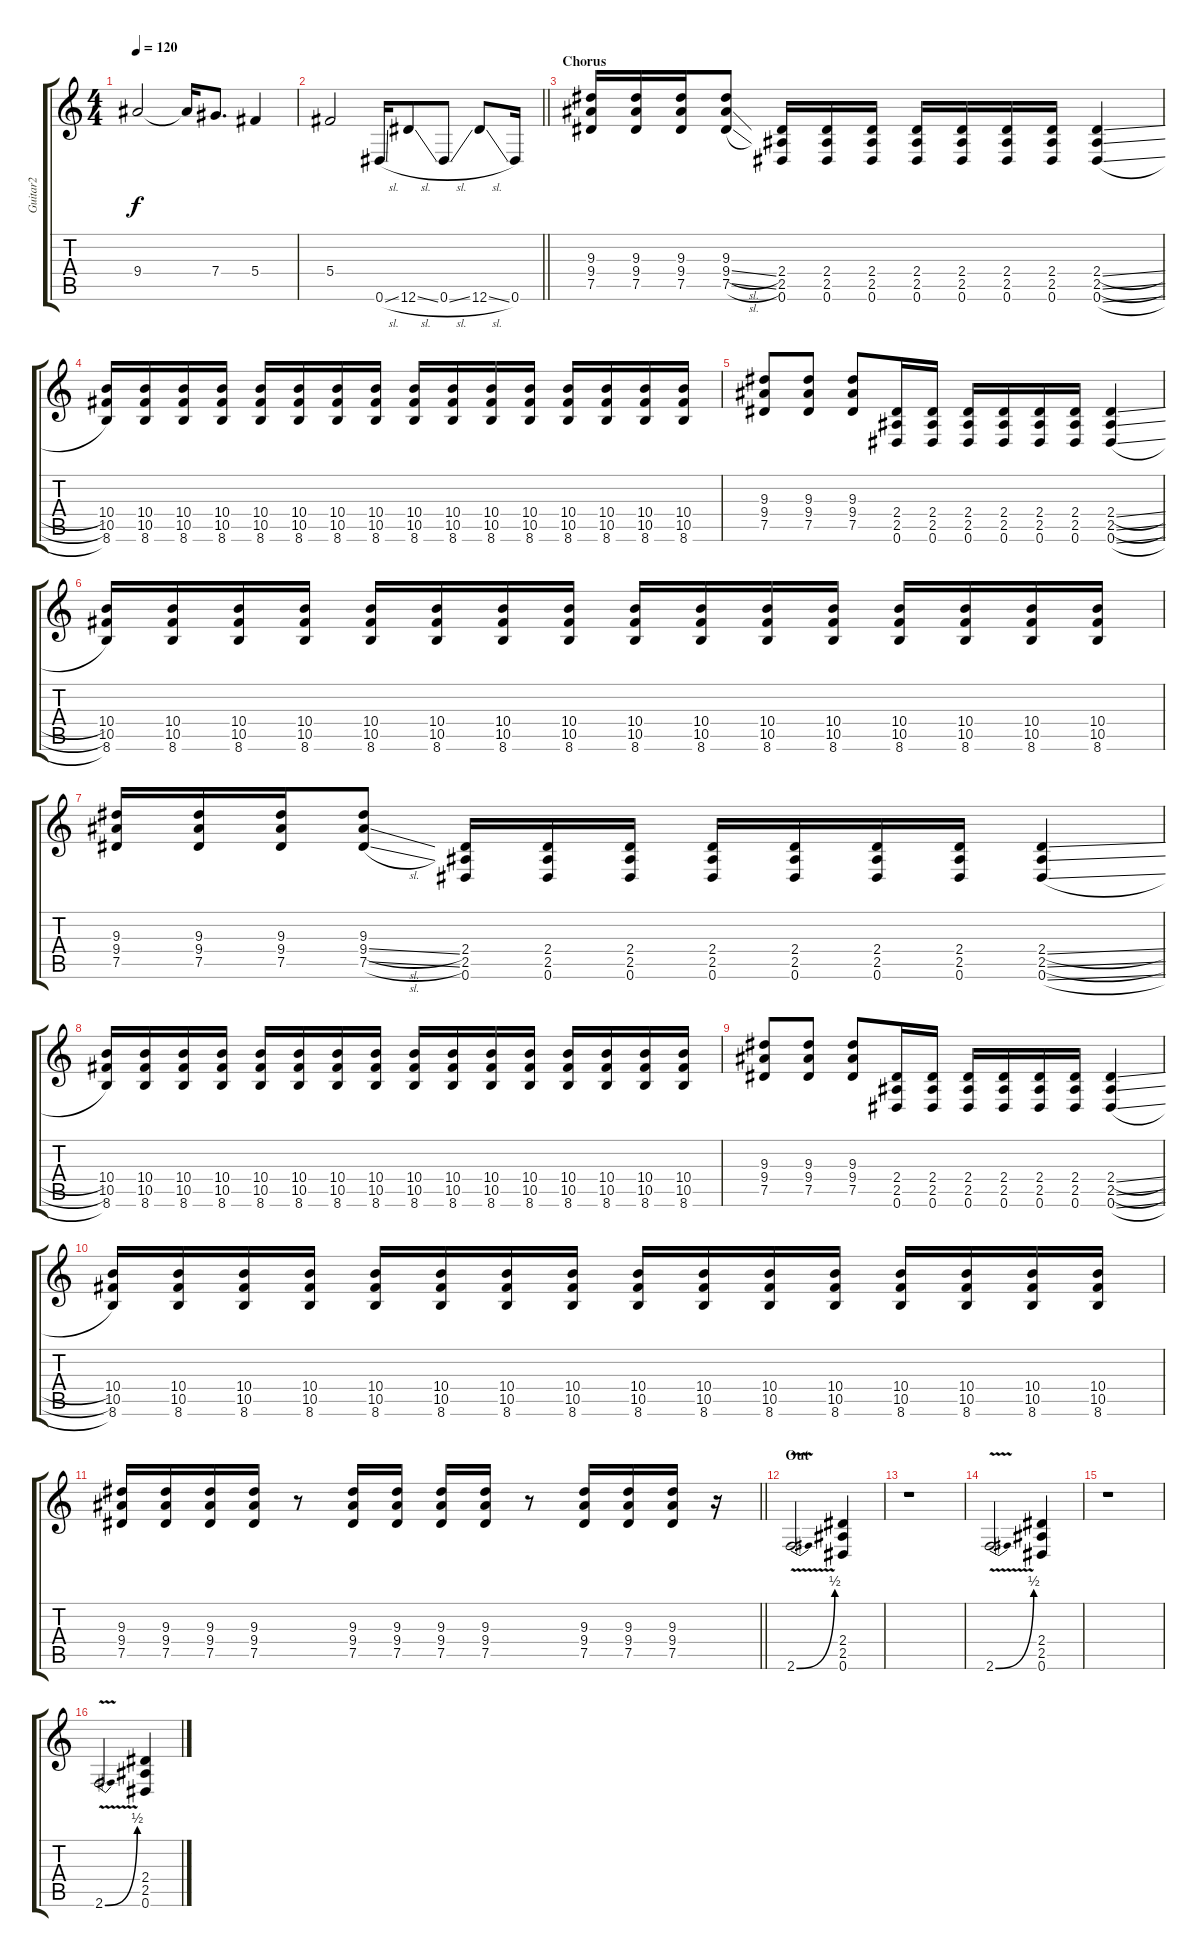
\track ("Guitar2" "Guitar2") {instrument distortionguitar}
\staff {score tabs}
\tuning (Eb4 Bb3 Gb3 Db3 Ab2 Eb2) {hide}
\ts (4 4)
\tempo 120
\clef g2
\ks c
9.4.2{dy f} 9.4{t}.16 7.4.8{d} 5.4.4 |
\barLineRight lightlight
5.4.2 0.6{sl}.16 12.6{sl}.8 0.6{sl}.8 12.6{sl}.8 0.6.16 |
\section ("" "Chorus")
(9.3 9.4 7.5).16 (9.3 9.4 7.5).16 (9.3 9.4 7.5).16 (9.3 9.4{sl} 7.5{sl}).8 (2.4 2.5 0.6).16 (2.4 2.5 0.6).16 (2.4 2.5 0.6).16 (2.4 2.5 0.6).16 (2.4 2.5 0.6).16 (2.4 2.5 0.6).16 (2.4 2.5 0.6).16 (2.4{sl} 2.5{sl} 0.6{sl}).4 |
(10.4 10.5 8.6).16 (10.4 10.5 8.6).16 (10.4 10.5 8.6).16 (10.4 10.5 8.6).16 (10.4 10.5 8.6).16 (10.4 10.5 8.6).16 (10.4 10.5 8.6).16 (10.4 10.5 8.6).16 (10.4 10.5 8.6).16 (10.4 10.5 8.6).16 (10.4 10.5 8.6).16 (10.4 10.5 8.6).16 (10.4 10.5 8.6).16 (10.4 10.5 8.6).16 (10.4 10.5 8.6).16 (10.4 10.5 8.6).16 |
(9.3 9.4 7.5).8 (9.3 9.4 7.5).8 (9.3 9.4 7.5).8 (2.4 2.5 0.6).16 (2.4 2.5 0.6).16 (2.4 2.5 0.6).16 (2.4 2.5 0.6).16 (2.4 2.5 0.6).16 (2.4 2.5 0.6).16 (2.4{sl} 2.5{sl} 0.6{sl}).4 |
(10.4 10.5 8.6).16 (10.4 10.5 8.6).16 (10.4 10.5 8.6).16 (10.4 10.5 8.6).16 (10.4 10.5 8.6).16 (10.4 10.5 8.6).16 (10.4 10.5 8.6).16 (10.4 10.5 8.6).16 (10.4 10.5 8.6).16 (10.4 10.5 8.6).16 (10.4 10.5 8.6).16 (10.4 10.5 8.6).16 (10.4 10.5 8.6).16 (10.4 10.5 8.6).16 (10.4 10.5 8.6).16 (10.4 10.5 8.6).16 |
(9.3 9.4 7.5).16 (9.3 9.4 7.5).16 (9.3 9.4 7.5).16 (9.3 9.4{sl} 7.5{sl}).8 (2.4 2.5 0.6).16 (2.4 2.5 0.6).16 (2.4 2.5 0.6).16 (2.4 2.5 0.6).16 (2.4 2.5 0.6).16 (2.4 2.5 0.6).16 (2.4 2.5 0.6).16 (2.4{sl} 2.5{sl} 0.6{sl}).4 |
(10.4 10.5 8.6).16 (10.4 10.5 8.6).16 (10.4 10.5 8.6).16 (10.4 10.5 8.6).16 (10.4 10.5 8.6).16 (10.4 10.5 8.6).16 (10.4 10.5 8.6).16 (10.4 10.5 8.6).16 (10.4 10.5 8.6).16 (10.4 10.5 8.6).16 (10.4 10.5 8.6).16 (10.4 10.5 8.6).16 (10.4 10.5 8.6).16 (10.4 10.5 8.6).16 (10.4 10.5 8.6).16 (10.4 10.5 8.6).16 |
(9.3 9.4 7.5).8 (9.3 9.4 7.5).8 (9.3 9.4 7.5).8 (2.4 2.5 0.6).16 (2.4 2.5 0.6).16 (2.4 2.5 0.6).16 (2.4 2.5 0.6).16 (2.4 2.5 0.6).16 (2.4 2.5 0.6).16 (2.4{sl} 2.5{sl} 0.6{sl}).4 |
(10.4 10.5 8.6).16 (10.4 10.5 8.6).16 (10.4 10.5 8.6).16 (10.4 10.5 8.6).16 (10.4 10.5 8.6).16 (10.4 10.5 8.6).16 (10.4 10.5 8.6).16 (10.4 10.5 8.6).16 (10.4 10.5 8.6).16 (10.4 10.5 8.6).16 (10.4 10.5 8.6).16 (10.4 10.5 8.6).16 (10.4 10.5 8.6).16 (10.4 10.5 8.6).16 (10.4 10.5 8.6).16 (10.4 10.5 8.6).16 |
\barLineRight lightlight
(9.3 9.4 7.5).16 (9.3 9.4 7.5).16 (9.3 9.4 7.5).16 (9.3 9.4 7.5).16 r.8 (9.3 9.4 7.5).16 (9.3 9.4 7.5).16 (9.3 9.4 7.5).16 (9.3 9.4 7.5).16 r.8 (9.3 9.4 7.5).16 (9.3 9.4 7.5).16 (9.3 9.4 7.5).16 r.16 |
\section ("" "Out")
2.6{be (bend 0 0 60 2) v}.2{d} (2.4 2.5 0.6).4 |
r.1 |
2.6{be (bend 0 0 60 2) v}.2{d} (2.4 2.5 0.6).4 |
r.1 |
2.6{be (bend 0 0 60 2) v}.2{d} (2.4 2.5 0.6).4
